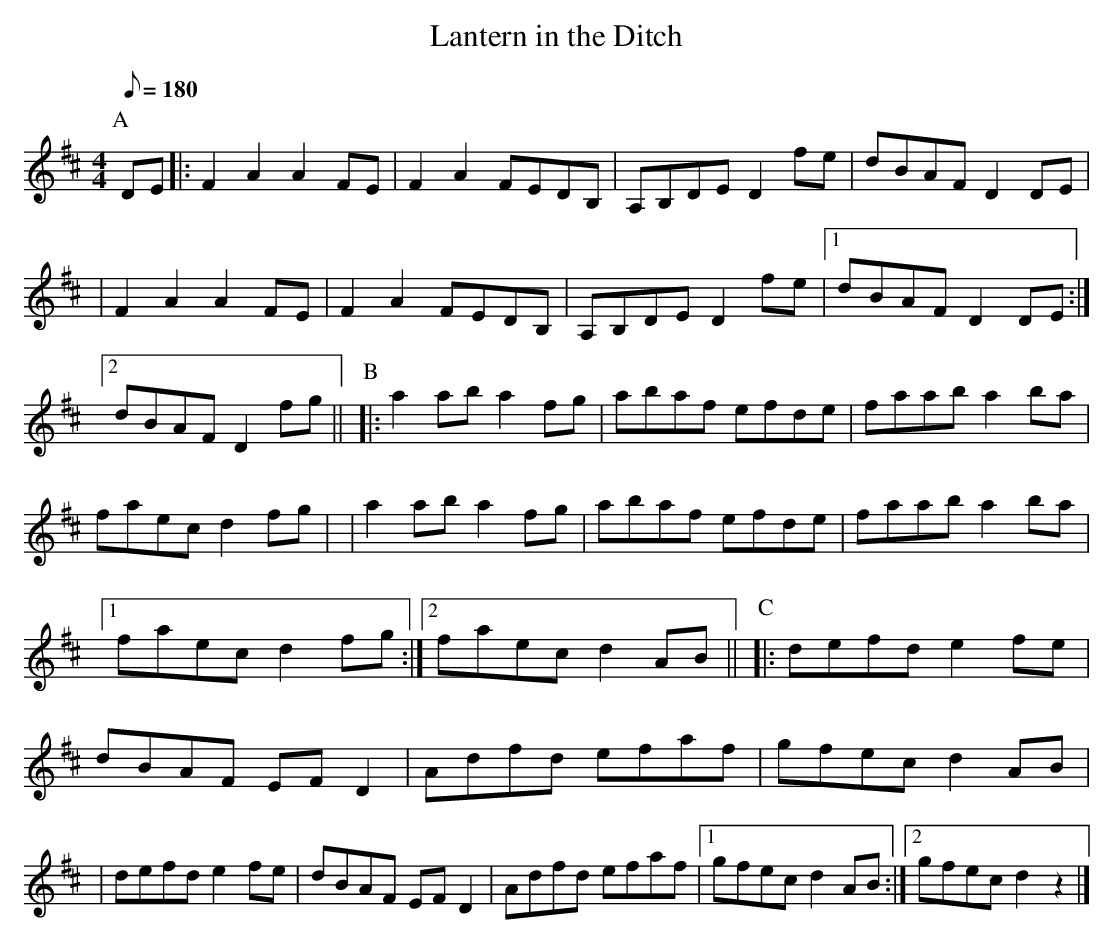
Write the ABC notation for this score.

X:1
T:Lantern in the Ditch
M:4/4
L:1/8
Q:180
K:D
P:A
DE |: F2 A2 A2 FE | F2 A2 FEDB, | A,B,DE D2 fe | dBAF D2 DE |
| F2 A2 A2 FE | F2 A2 FEDB, | A,B,DE D2 fe |1 dBAF D2 DE :|2 dBAF D2 fg ||
P: B
|: a2 ab a2 fg | abaf efde | faab a2 ba | faec d2 fg |
| a2 ab a2 fg | abaf efde | faab a2 ba |1 faec d2 fg :|2 faec d2 AB ||
P: C
|: defd e2 fe | dBAF EF D2 | Adfd efaf | gfec d2 AB | !
| defd e2 fe | dBAF EF D2 | Adfd efaf |1 gfec d2 AB :|2  gfec d2 z2 |]
